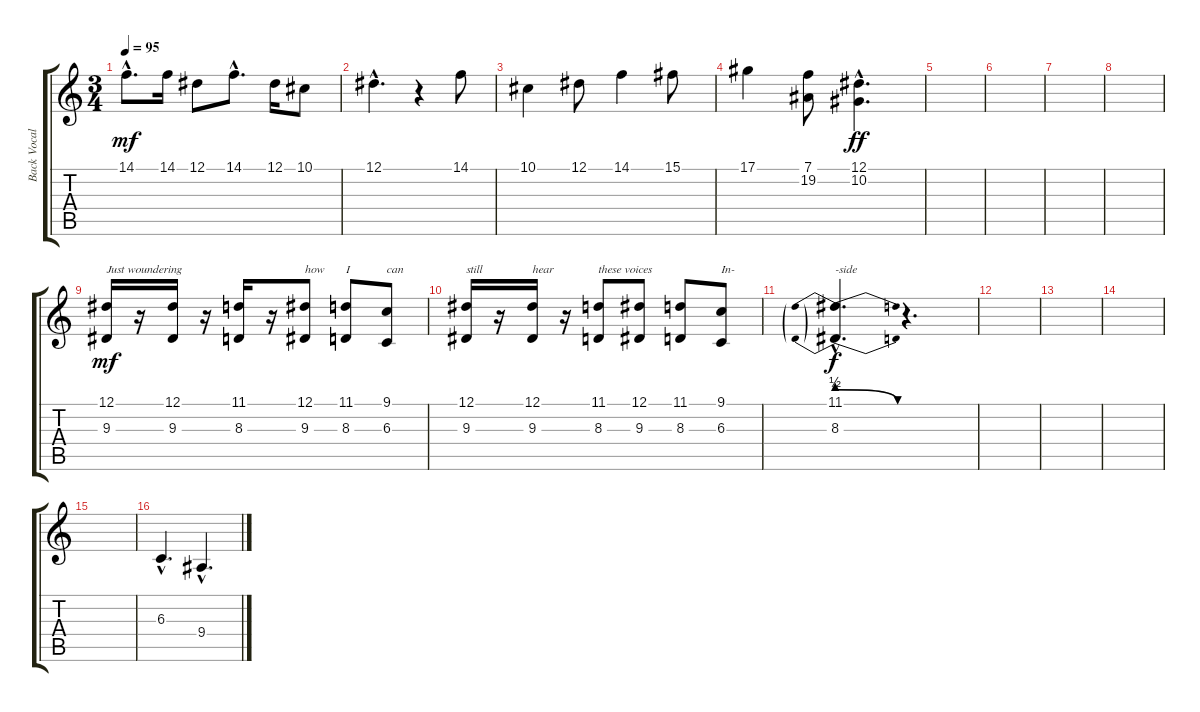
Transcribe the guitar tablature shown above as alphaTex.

\track ("Back Vocal" "Back Vocal") {instrument flute}
\staff {score tabs}
\tuning (Eb4 Bb3 Gb3 Db3 Ab2 Eb2) {hide}
\ts (3 4)
\tempo 95
\clef g2
\ks c
14.1{hac}.8{d dy mf} 14.1.16 12.1.8 14.1{hac}.8{d} 12.1.16 10.1.8 |
12.1{hac}.4{d} r.4 14.1.8 |
10.1.4 12.1.8 14.1.4 15.1.8 |
17.1.4 (7.1 19.2).8 (12.1{hac} 10.2{hac}).4{d dy ff} |
|
|
|
|
(12.1 9.3).16{txt "Just woundering" dy mf} r.16 (12.1 9.3).16 r.16 (11.1 8.3).16 r.16 (12.1 9.3).8{txt "how"} (11.1 8.3).8{txt "I"} (9.1 6.3).8{txt "can"} |
(12.1 9.3).16{txt "still"} r.16 (12.1 9.3).16{txt "hear"} r.16 (11.1 8.3).8{txt "these voices"} (12.1 9.3).8 (11.1 8.3).8 (9.1 6.3).8{txt "In-"} |
(11.1{be (prebendrelease 0 2 60 0) hac} 8.3{be (prebendrelease 0 2 60 0) hac}).4{d txt "-side" dy f} r.4{d} |
|
|
|
|
6.3{hac}.4{d} 9.4{hac}.4{d}
